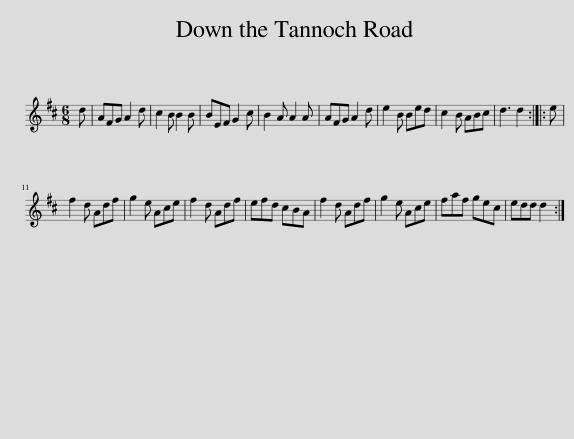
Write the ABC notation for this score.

X:1
L:1/8
M:6/8
I:linebreak $
K:D
V:1 treble
V:1
 d | AFG A2 d | c2 B B2 B | BEF G2 c | B2 A A2 A | %5
 AFG A2 d | e2 B Bed | c2 B ABc | d3 d2 :: e |$ %10
 f2 d Adf | g2 e Ace | f2 d Adf | efd cBA | f2 d Adf | %15
 g2 e Ace | faf gec | edd d2 :| %18
